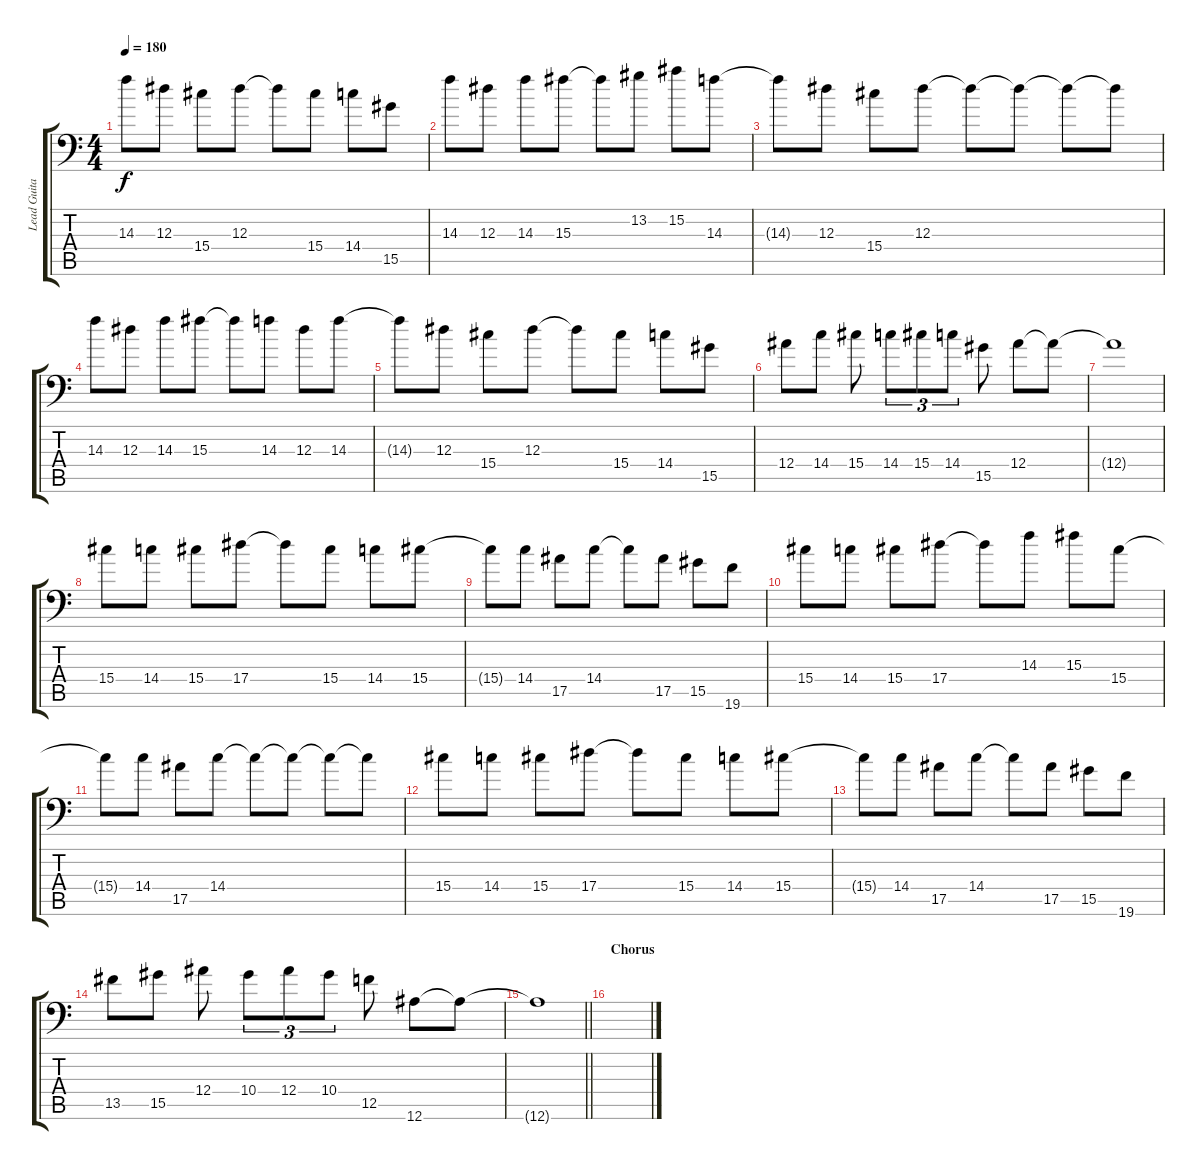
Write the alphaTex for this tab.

\track ("Lead Guitar 2" "Lead Guita") {instrument overdrivenguitar}
\staff {score tabs}
\tuning (C4 G3 Eb3 Bb2 F2 Bb1) {hide}
\ts (4 4)
\tempo 180
\clef f4
\ks c
14.3{t}.8{dy f} 12.3.8 15.4.8 12.3.8 12.3{t}.8 15.4.8 14.4.8 15.5.8 |
14.3.8 12.3.8 14.3.8 15.3.8 15.3{t}.8 13.2.8 15.2.8 14.3.8 |
14.3{t}.8 12.3.8 15.4.8 12.3.8 12.3{t}.8 12.3{t}.8 12.3{t}.8 12.3{t}.8 |
14.3.8 12.3.8 14.3.8 15.3.8 15.3{t}.8 14.3.8 12.3.8 14.3.8 |
14.3{t}.8 12.3.8 15.4.8 12.3.8 12.3{t}.8 15.4.8 14.4.8 15.5.8 |
12.4.8 14.4.8 15.4.8 14.4.8{tu (3 2)} 15.4.8{tu (3 2)} 14.4.8{tu (3 2)} 15.5.8 12.4.8 12.4{t}.8 |
12.4{t}.1 |
15.4.8{volume 16} 14.4.8 15.4.8 17.4.8 17.4{t}.8 15.4.8 14.4.8 15.4.8 |
15.4{t}.8 14.4.8 17.5.8 14.4.8 14.4{t}.8 17.5.8 15.5.8 19.6.8 |
15.4.8 14.4.8 15.4.8 17.4.8 17.4{t}.8 14.3.8 15.3.8 15.4.8 |
15.4{t}.8 14.4.8 17.5.8 14.4.8 14.4{t}.8 14.4{t}.8 14.4{t}.8 14.4{t}.8 |
15.4.8 14.4.8 15.4.8 17.4.8 17.4{t}.8 15.4.8 14.4.8 15.4.8 |
15.4{t}.8 14.4.8 17.5.8 14.4.8 14.4{t}.8 17.5.8 15.5.8 19.6.8 |
13.5.8 15.5.8 12.4.8 10.4.8{tu (3 2)} 12.4.8{tu (3 2)} 10.4.8{tu (3 2)} 12.5.8 12.6.8 12.6{t}.8 |
\barLineRight lightlight
12.6{t}.1 |
\section ("" "Chorus")
